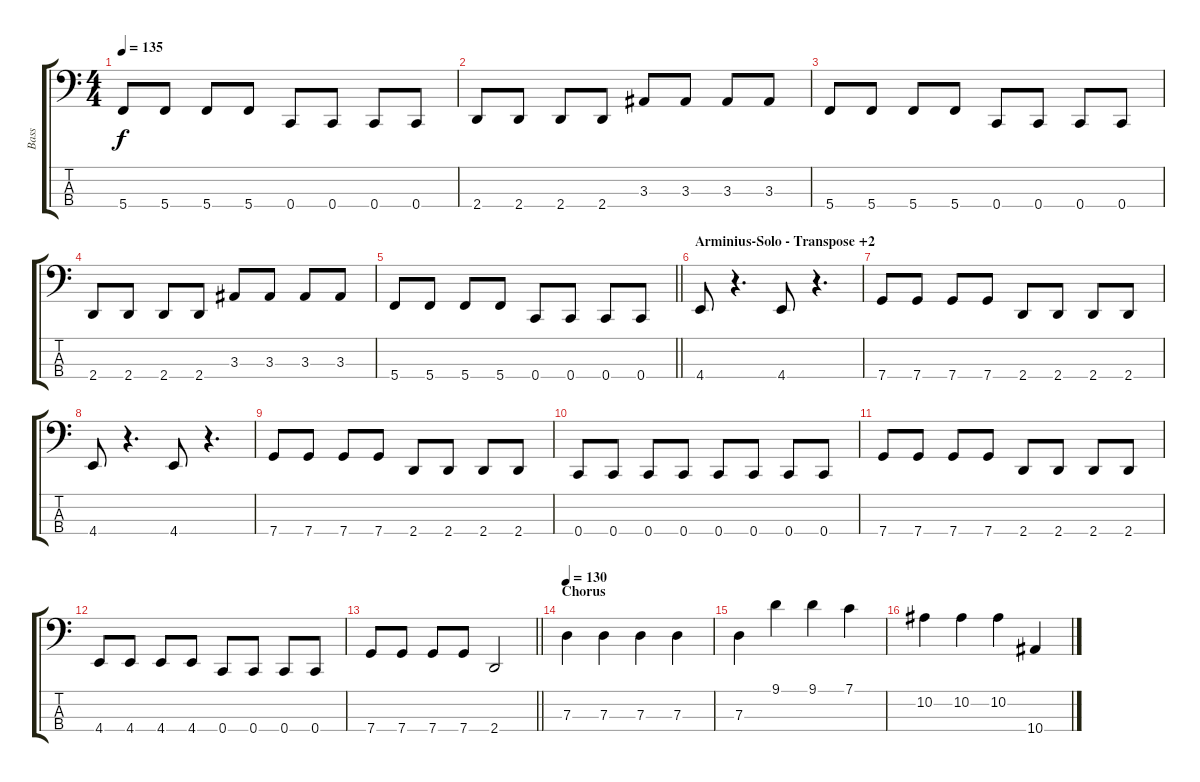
\track ("Bass" "Bass") {instrument electricbassfinger}
\staff {score tabs}
\tuning (F2 C2 G1 C1) {hide}
\ts (4 4)
\tempo 135
\clef f4
\ks aminor
5.4.8{dy f} 5.4.8 5.4.8 5.4.8 0.4.8 0.4.8 0.4.8 0.4.8 |
2.4.8 2.4.8 2.4.8 2.4.8 3.3.8 3.3.8 3.3.8 3.3.8 |
5.4.8 5.4.8 5.4.8 5.4.8 0.4.8 0.4.8 0.4.8 0.4.8 |
2.4.8 2.4.8 2.4.8 2.4.8 3.3.8 3.3.8 3.3.8 3.3.8 |
\barLineRight lightlight
5.4.8 5.4.8 5.4.8 5.4.8 0.4.8 0.4.8 0.4.8 0.4.8 |
\section ("" "Arminius-Solo - Transpose +2")
4.4.8 r.4{d} 4.4.8 r.4{d} |
7.4.8 7.4.8 7.4.8 7.4.8 2.4.8 2.4.8 2.4.8 2.4.8 |
4.4.8 r.4{d} 4.4.8 r.4{d} |
7.4.8 7.4.8 7.4.8 7.4.8 2.4.8 2.4.8 2.4.8 2.4.8 |
0.4.8 0.4.8 0.4.8 0.4.8 0.4.8 0.4.8 0.4.8 0.4.8 |
7.4.8 7.4.8 7.4.8 7.4.8 2.4.8 2.4.8 2.4.8 2.4.8 |
4.4.8 4.4.8 4.4.8 4.4.8 0.4.8 0.4.8 0.4.8 0.4.8 |
\barLineRight lightlight
7.4.8 7.4.8 7.4.8 7.4.8 2.4.2 |
\section ("" "Chorus")
\tempo 130
7.3.4 7.3.4 7.3.4 7.3.4 |
7.3.4 9.1.4 9.1.4 7.1.4 |
10.2.4 10.2.4 10.2.4 10.4.4
